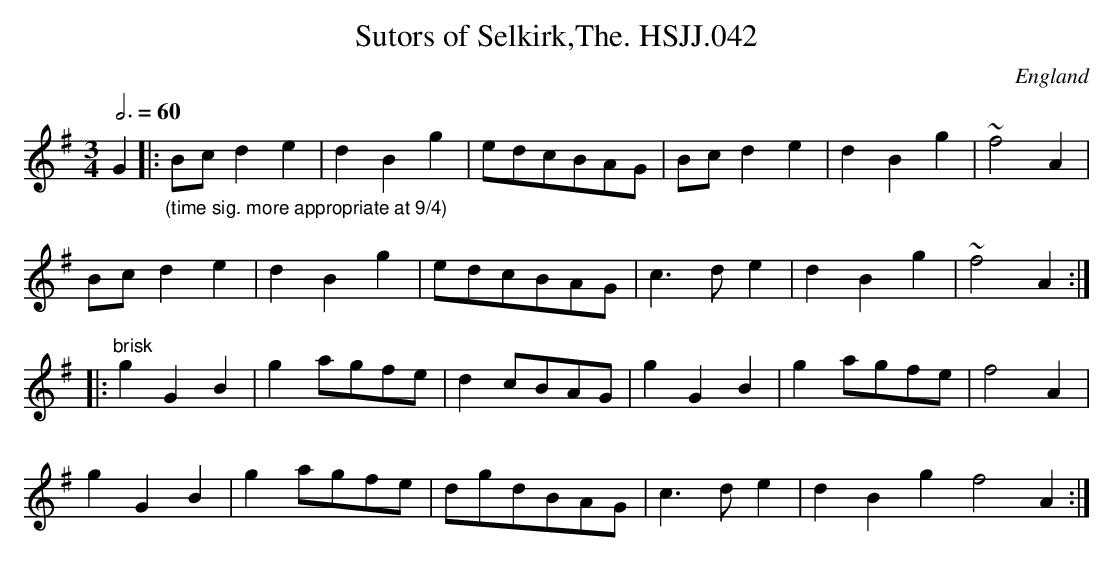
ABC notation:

X:1
T:Sutors of Selkirk,The. HSJJ.042
L:1/8
M:3/4
O:England
Q:3/4=60
K:G
G2|:"_(time sig. more appropriate at 9/4)"Bcd2e2|\
d2B2g2|edcBAG|Bcd2e2|d2B2g2|~f4A2|!
Bcd2e2|d2B2g2|edcBAG|c3de2|d2B2g2|~f4A2:|!
|:"^brisk"g2G2B2|g2agfe|d2cBAG|g2G2B2|g2agfe|f4A2|!
g2G2B2|g2agfe|dgdBAG|c3de2|d2B2g2f4A2:|
